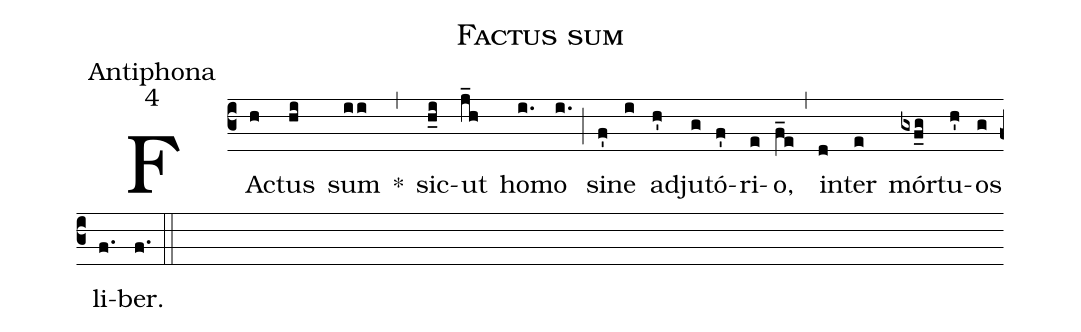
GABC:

name:Factus sum;
office-part:Antiphona;
mode:4;
%%
(c3) FA(h)ctus(hi) sum(ii) *(,) sic(h_i)ut(j_h) ho(i.)mo(i.) (;) si(f')ne(i) ad(h')ju(g)tó(f')ri(e)o,(f_e) (,) in(d)ter(e) mór(gxf_g)tu(h')os(g) li(f.)ber.(f.) (::)
